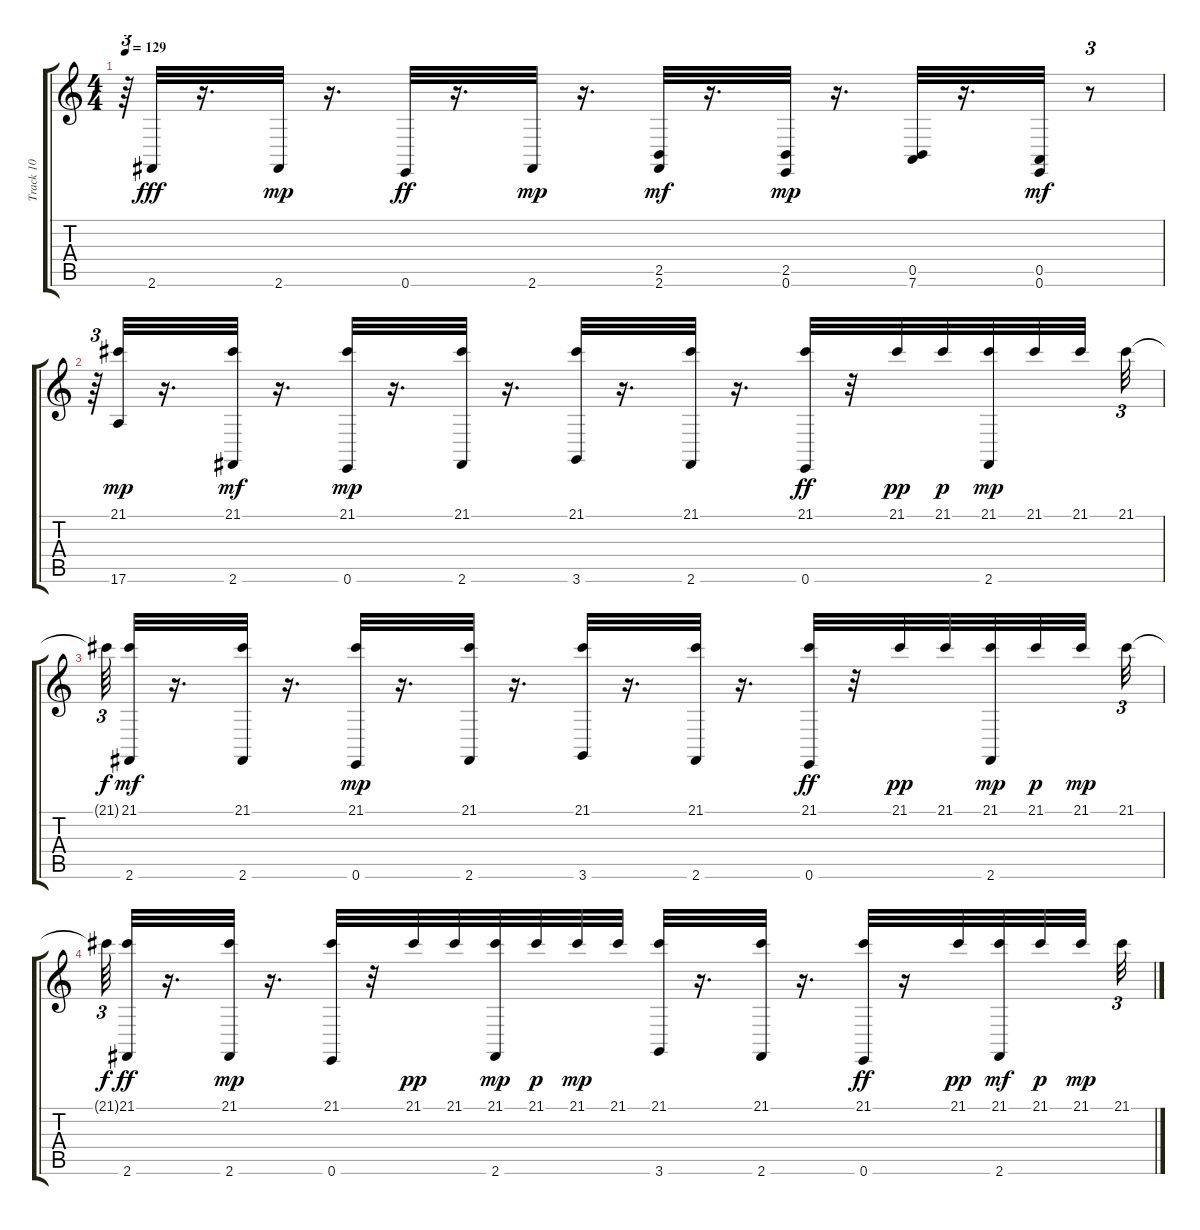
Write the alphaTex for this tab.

\track ("Track 10" "Track 10") {instrument acousticgrandpiano}
\staff {score tabs}
\tuning (E4 B3 G3 D3 A2 E2) {hide}
\ts (4 4)
\tempo 129
\clef g2
\ks c
r.64{tu (3 2) dy mf} 2.6.32{dy fff} r.16{d} 2.6.32{dy mp} r.16{d} 0.6.32{dy ff} r.16{d} 2.6.32{dy mp} r.16{d} (2.5 2.6).32{dy mf} r.16{d} (2.5 0.6).32{dy mp} r.16{d} (0.5 7.6).32 r.16{d} (0.5 0.6).32{dy mf} r.8{tu (3 2)} |
r.64{tu (3 2)} (21.1 17.6).32{dy mp} r.16{d} (21.1 2.6).32{dy mf} r.16{d} (21.1 0.6).32{dy mp} r.16{d} (21.1 2.6).32 r.16{d} (21.1 3.6).32 r.16{d} (21.1 2.6).32 r.16{d} (21.1 0.6).32{dy ff} r.32 21.1.32{dy pp} 21.1.32{dy p} (21.1 2.6).32{dy mp} 21.1.32 21.1.32 21.1.32{tu (3 2)} |
21.1{t}.64{tu (3 2) dy f} (21.1 2.6).32{dy mf} r.16{d} (21.1 2.6).32 r.16{d} (21.1 0.6).32{dy mp} r.16{d} (21.1 2.6).32 r.16{d} (21.1 3.6).32 r.16{d} (21.1 2.6).32 r.16{d} (21.1 0.6).32{dy ff} r.32 21.1.32{dy pp} 21.1.32 (21.1 2.6).32{dy mp} 21.1.32{dy p} 21.1.32{dy mp} 21.1.32{tu (3 2)} |
21.1{t}.64{tu (3 2) dy f} (21.1 2.6).32{dy ff} r.16{d} (21.1 2.6).32{dy mp} r.16{d} (21.1 0.6).32 r.32 21.1.32{dy pp} 21.1.32 (21.1 2.6).32{dy mp} 21.1.32{dy p} 21.1.32{dy mp} 21.1.32 (21.1 3.6).32 r.16{d} (21.1 2.6).32 r.16{d} (21.1 0.6).32{dy ff} r.16 21.1.32{dy pp} (21.1 2.6).32{dy mf} 21.1.32{dy p} 21.1.32{dy mp} 21.1.32{tu (3 2)}
